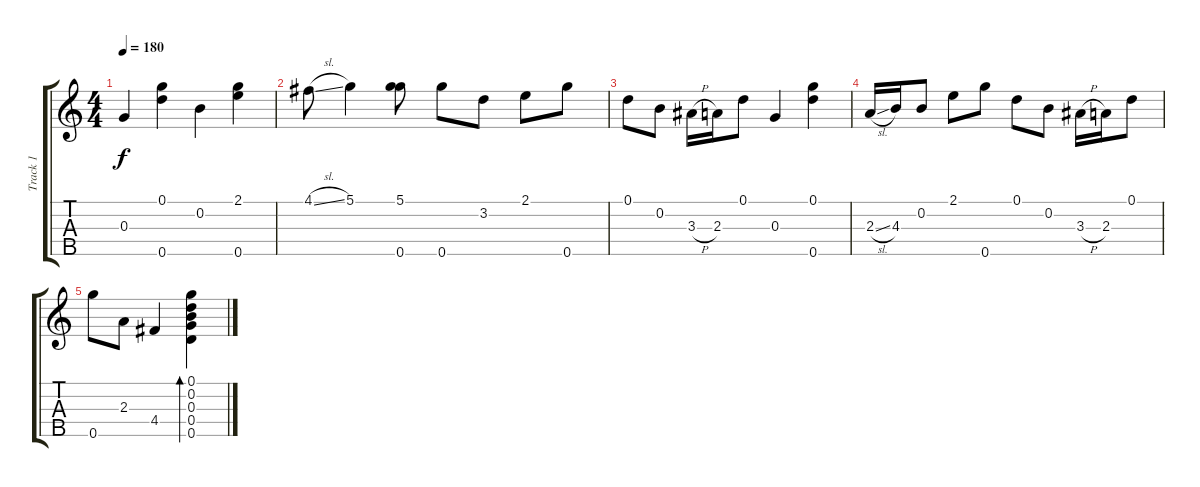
\track ("Track 1" "Track 1") {instrument acousticguitarnylon}
\staff {score tabs}
\tuning (D4 B3 G3 D3 G4) {hide}
\ts (4 4)
\tempo 180
\clef g2
\ks c
0.3.4{dy f} (0.1 0.5).4 0.2.4 (2.1 0.5).4 |
4.1{sl}.8 5.1.4 (5.1 0.5).8 0.5.8 3.2.8 2.1.8 0.5.8 |
0.1.8 0.2.8 3.3{h}.16 2.3.16 0.1.8 0.3.4 (0.1 0.5).4 |
2.3{sl}.16 4.3.16 0.2.8 2.1.8 0.5.8 0.1.8 0.2.8 3.3{h}.16 2.3.16 0.1.8 |
0.5.8 2.3.8 4.4.4 (0.1 0.2 0.3 0.4 0.5).4{bd 60}
